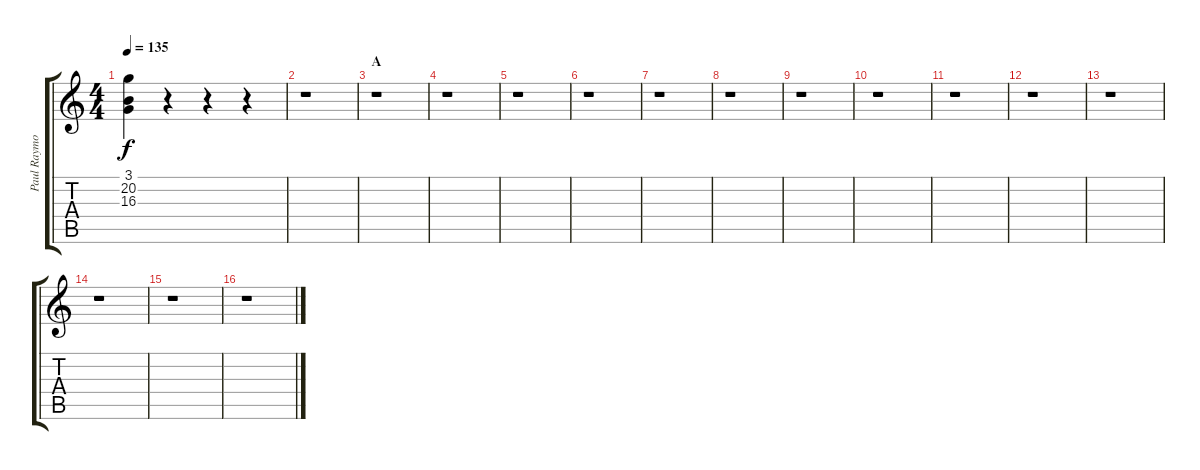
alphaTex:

\track ("Paul Raymond" "Paul Raymo") {instrument percussiveorgan}
\staff {score tabs}
\tuning (E4 B3 G3 D3 A2 E2) {hide}
\ts (4 4)
\tempo 135
\clef g2
\ks c
(3.1 20.2 16.3).4{dy f} r.4 r.4 r.4 |
r.1 |
\section ("" "A")
r.1 |
r.1 |
r.1 |
r.1 |
r.1 |
r.1 |
r.1 |
r.1 |
r.1 |
r.1 |
r.1 |
r.1 |
r.1 |
r.1
